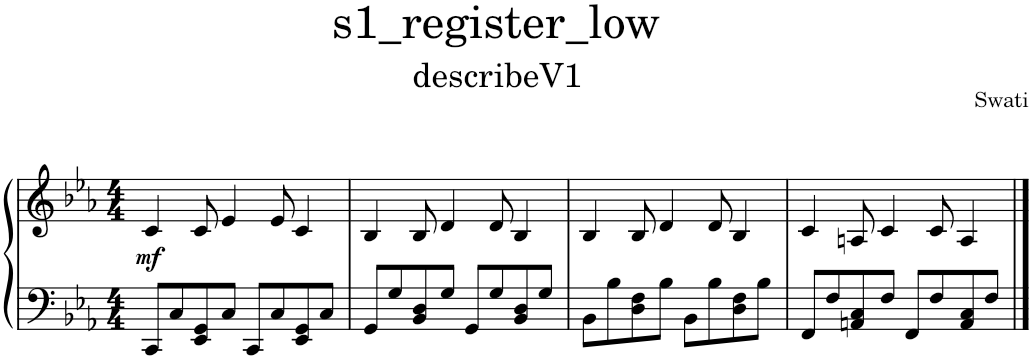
**kern	**kern	**dynam
*part1	*part1	*part1
*staff2	*staff1	*staff1/2
*I"Piano	*	*
*I'Pno.	*	*
*clefF4	*clefG2	*
*k[b-e-a-]	*k[b-e-a-]	*
*M4/4	*M4/4	*
=1	=1	=1
!	!	!LO:DY:b
8CC/L	4c/	mf
8C/	.	.
8EE-/ 8GG/	8c/	.
8C/J	4e-/	.
8CC/L	.	.
8C/	8e-/	.
8EE-/ 8GG/	4c/	.
8C/J	.	.
=2	=2	=2
8GG/L	4B-/	.
8G/	.	.
8BB-/ 8D/	8B-/	.
8G/J	4d/	.
8GG/L	.	.
8G/	8d/	.
8BB-/ 8D/	4B-/	.
8G/J	.	.
=3	=3	=3
8BB-\L	4B-/	.
8B-\	.	.
8D\ 8F\	8B-/	.
8B-\J	4d/	.
8BB-\L	.	.
8B-\	8d/	.
8D\ 8F\	4B-/	.
8B-\J	.	.
=4	=4	=4
8FF/L	4c/	.
8F/	.	.
8AAn/ 8C/	8An/	.
8F/J	4c/	.
8FF/L	.	.
8F/	8c/	.
8AA/ 8C/	4A/	.
8F/J	.	.
==	==	==
*-	*-	*-
